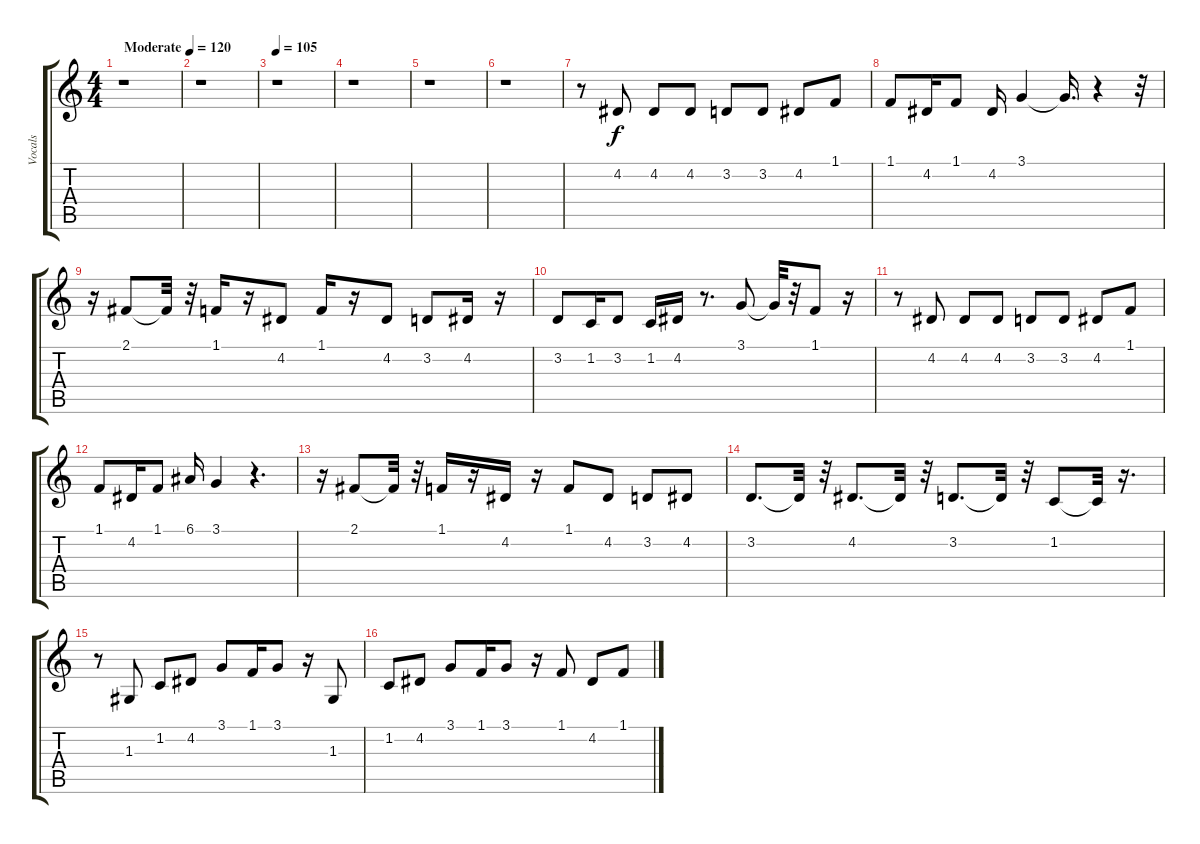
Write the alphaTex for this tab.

\track ("Vocals" "Vocals") {instrument lead2sawtooth}
\staff {score tabs}
\tuning (E4 B3 G3 D3 A2 E2) {hide}
\ts (4 4)
\tempo (120 "Moderate")
\clef g2
\ks c
r.1{dy f instrument lead2sawtooth} |
r.1 |
\tempo 105
r.1 |
r.1 |
r.1 |
r.1 |
r.8 4.2.8{instrument lead1square} 4.2.8 4.2.8 3.2.8 3.2.8 4.2.8 1.1.8 |
1.1.8 4.2.16 1.1.8 4.2.16 3.1.4 3.1{t}.16{d} r.4 r.32 |
r.16 2.1.8 2.1{t}.32 r.32 1.1.16 r.16 4.2.8 1.1.16 r.16 4.2.8 3.2.8 4.2.16 r.16 |
3.2.8 1.2.16 3.2.8 1.2.16 4.2.16 r.8{d} 3.1.8 3.1{t}.32 r.32 1.1.8 r.16 |
r.8 4.2.8 4.2.8 4.2.8 3.2.8 3.2.8 4.2.8 1.1.8 |
1.1.8 4.2.16 1.1.8 6.1.16 3.1.4 r.4{d} |
r.16 2.1.8 2.1{t}.32 r.32 1.1.16 r.16 4.2.16 r.16 1.1.8 4.2.8 3.2.8 4.2.8 |
3.2.8{d} 3.2{t}.32 r.32 4.2.8{d} 4.2{t}.32 r.32 3.2.8{d} 3.2{t}.32 r.32 1.2.8 1.2{t}.32 r.16{d} |
r.8 1.3.8 1.2.8 4.2.8 3.1.8 1.1.16 3.1.8 r.16 1.3.8 |
1.2.8 4.2.8 3.1.8 1.1.16 3.1.8 r.16 1.1.8 4.2.8 1.1.8
